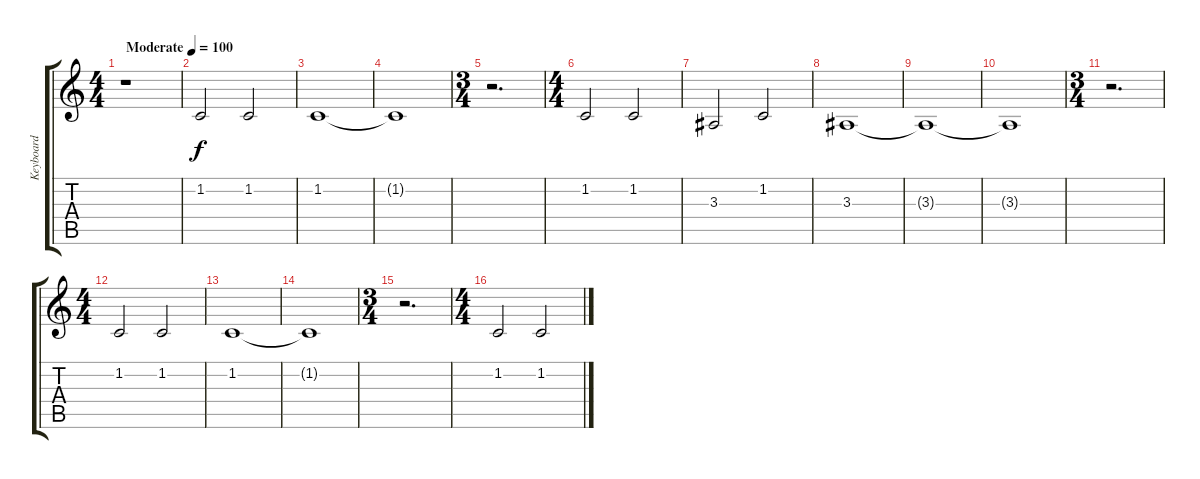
\track ("Keyboard" "Keyboard") {instrument synthstrings2}
\staff {score tabs}
\tuning (E4 B3 G3 D3 A2 E2) {hide}
\ts (4 4)
\tempo (100 "Moderate")
\clef g2
\ks c
r.1{dy f instrument synthstrings2} |
1.2.2 1.2.2 |
1.2.1 |
1.2{t}.1 |
\ts (3 4)
r.2{d} |
\ts (4 4)
1.2.2 1.2.2 |
3.3.2 1.2.2 |
3.3.1 |
3.3{t}.1 |
3.3{t}.1 |
\ts (3 4)
r.2{d} |
\ts (4 4)
1.2.2 1.2.2 |
1.2.1 |
1.2{t}.1 |
\ts (3 4)
r.2{d} |
\ts (4 4)
1.2.2 1.2.2
